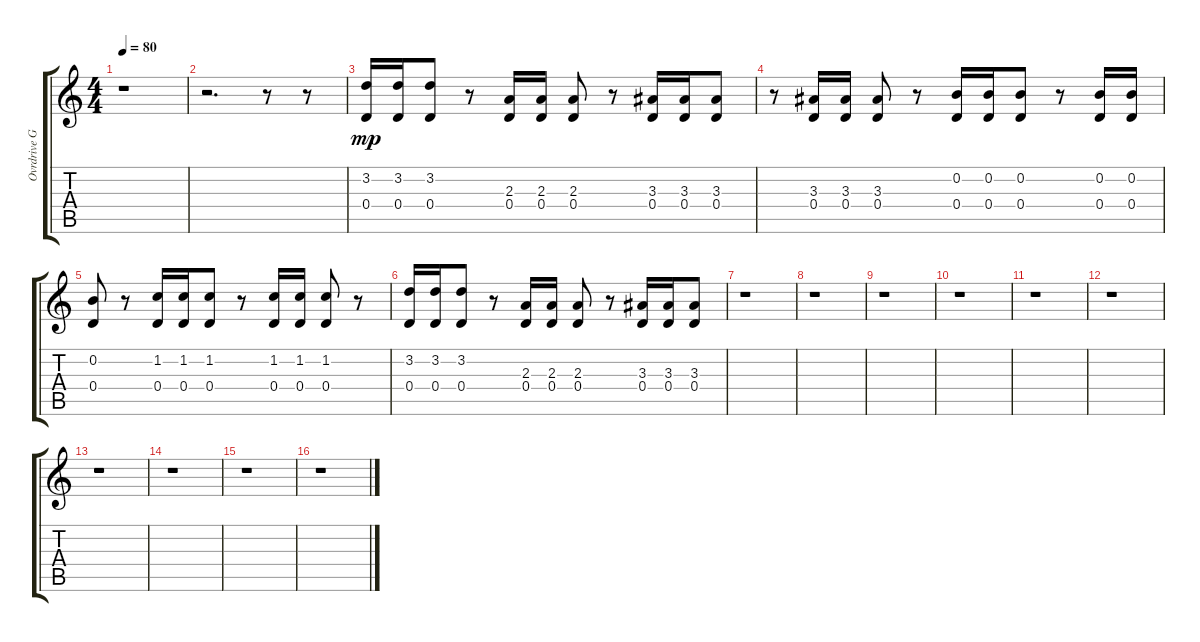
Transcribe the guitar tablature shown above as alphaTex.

\track ("Ovrdrive Guit.      " "Ovrdrive G") {instrument overdrivenguitar}
\staff {score tabs}
\tuning (E4 B3 G3 D3 A2 E2) {hide}
\ts (4 4)
\tempo 80
\clef g2
\ks c
r.1{dy mp} |
r.2{d} r.8 r.8 |
(3.2 0.4).16 (3.2 0.4).16 (3.2 0.4).8 r.8 (2.3 0.4).16 (2.3 0.4).16 (2.3 0.4).8 r.8 (3.3 0.4).16 (3.3 0.4).16 (3.3 0.4).8 |
r.8 (3.3 0.4).16 (3.3 0.4).16 (3.3 0.4).8 r.8 (0.2 0.4).16 (0.2 0.4).16 (0.2 0.4).8 r.8 (0.2 0.4).16 (0.2 0.4).16 |
(0.2 0.4).8 r.8 (1.2 0.4).16 (1.2 0.4).16 (1.2 0.4).8 r.8 (1.2 0.4).16 (1.2 0.4).16 (1.2 0.4).8 r.8 |
(3.2 0.4).16 (3.2 0.4).16 (3.2 0.4).8 r.8 (2.3 0.4).16 (2.3 0.4).16 (2.3 0.4).8 r.8 (3.3 0.4).16 (3.3 0.4).16 (3.3 0.4).8 |
r.1 |
r.1 |
r.1 |
r.1 |
r.1 |
r.1 |
r.1 |
r.1 |
r.1 |
r.1
